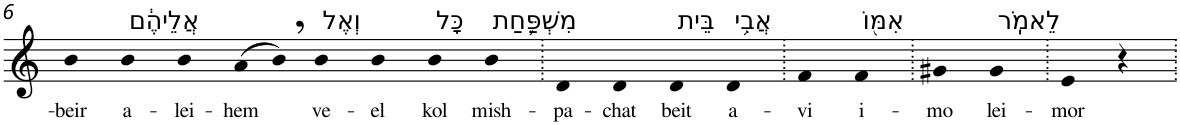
**kern	**text
*part1	*part1
*staff1	*staff1
*I"Piano	*
*I'Pno	*
!!LO:PB:g=z
*clefG2	*
*k[]	*
=6	=6
!	!LO:LY:b
4b	-beir
!LO:TX:a:t=אֲלֵיהֶ֔ם	!
!	!LO:LY:b
4b	a-
!	!LO:LY:b
4b	-lei-
!	!LO:LY:b
(>8a	-hem
8b,)	.
!LO:TX:a:t=וְאֶל	!
!	!LO:LY:b
4b	ve-
!	!LO:LY:b
4b	-el
!LO:TX:a:t=כָּל	!
!	!LO:LY:b
4b	kol
!LO:TX:a:t=מִשְׁפַּ֛חַת	!
!	!LO:LY:b
4b	mish-
=7.	=7.
!	!LO:LY:b
4d	-pa-
!	!LO:LY:b
4d	-chat
!LO:TX:a:t=בֵּית	!
!	!LO:LY:b
4d	beit
!LO:TX:a:t=אֲבִ֥י	!
!	!LO:LY:b
4d	a-
=8.	=8.
!	!LO:LY:b
4f	-vi
!LO:TX:a:t=אִמּ֖וֹ	!
!	!LO:LY:b
4f	i-
=9.	=9.
!	!LO:LY:b
4g#X	-mo
!LO:TX:a:t=לֵאמֹֽר	!
!	!LO:LY:b
4g#	lei-
=10.	=10.
!	!LO:LY:b
4e	-mor
4r	.
=.	=.
*-	*-
